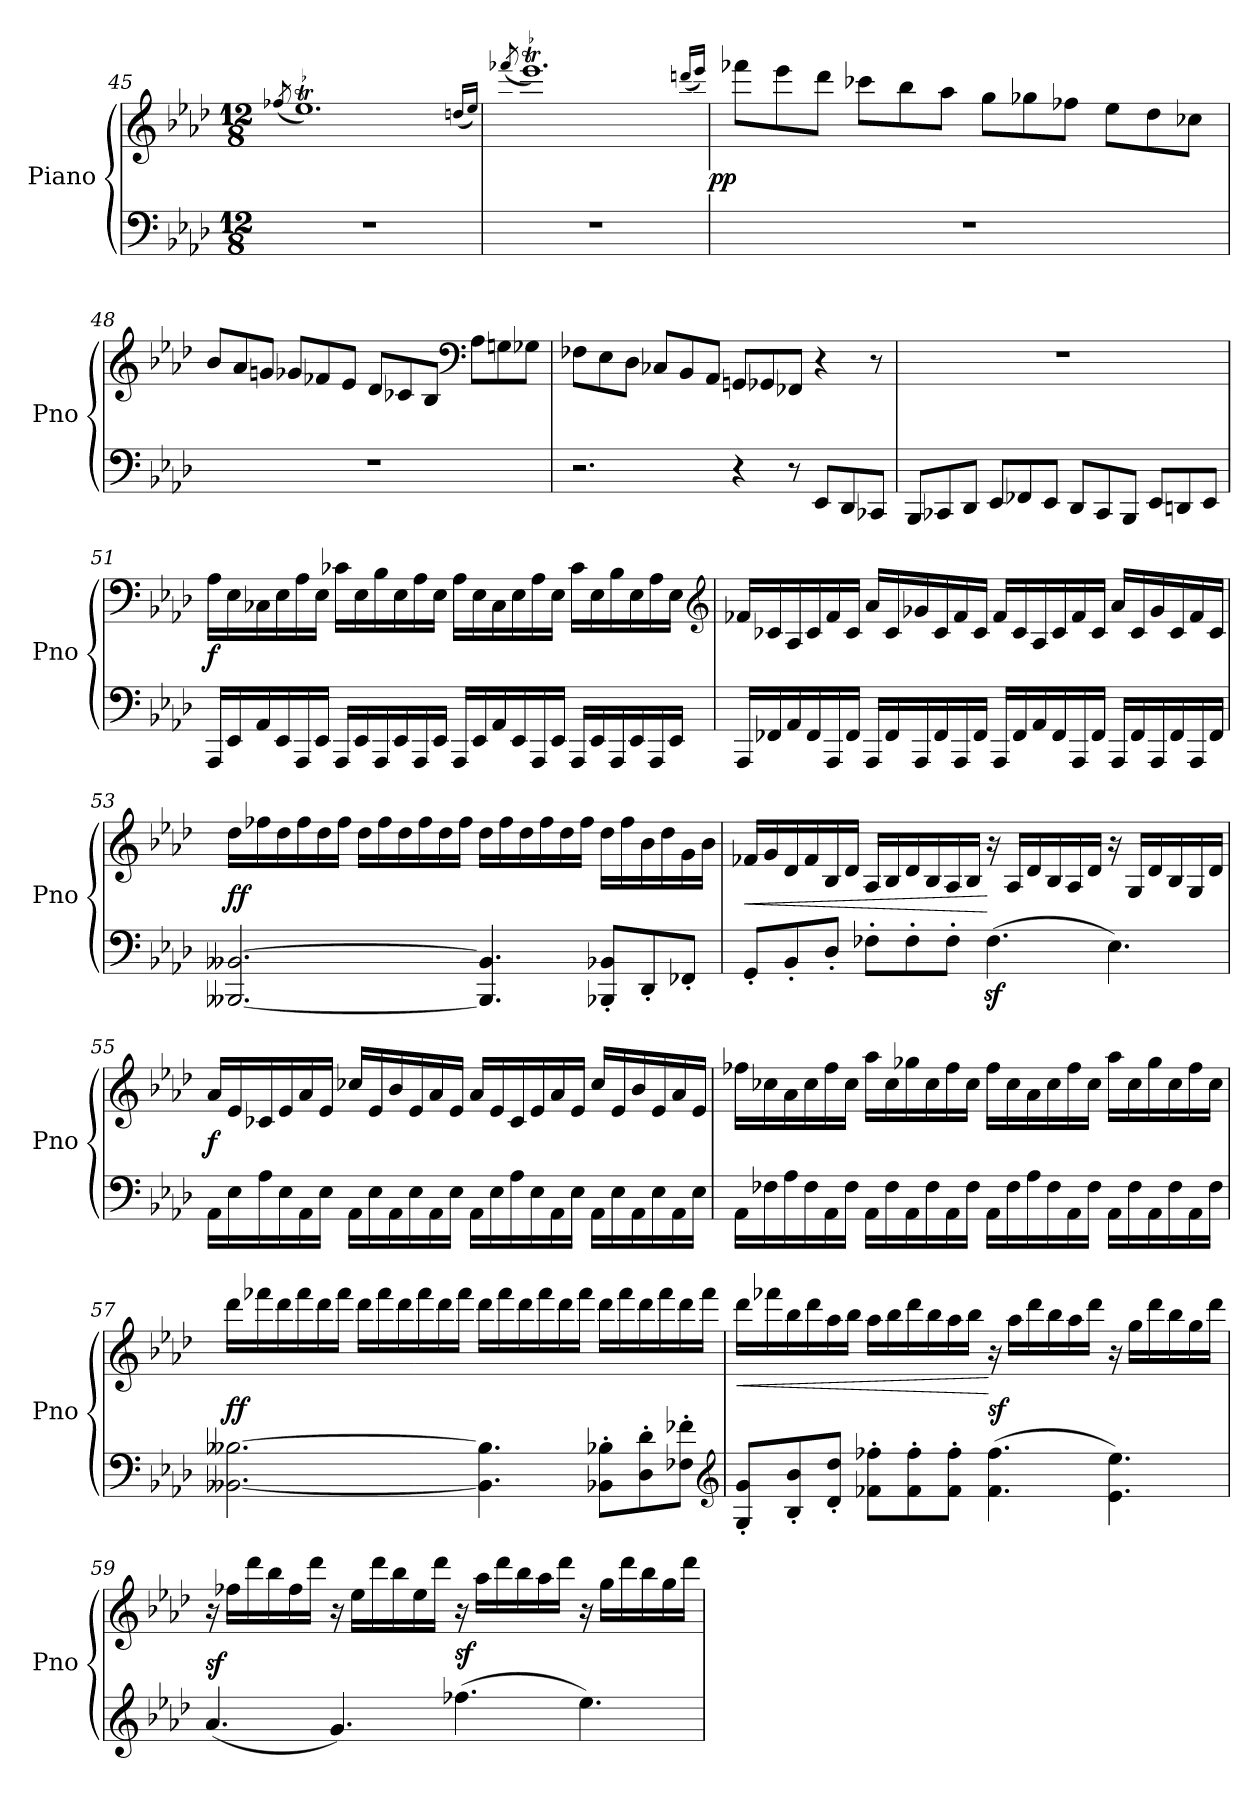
**kern	**kern	**dynam
*part1	*part1	*part1
*staff2	*staff1	*staff1/2
*I"Piano	*	*
*I'Pno	*	*
*clefF4	*clefG2	*
*k[b-e-a-d-]	*k[b-e-a-d-]	*
*f:	*f:	*
*M12/8	*M12/8	*
=45	=45	=45
.	(8qff-X	.
1.r	1.ee-t)	.
.	(16qddnLL	.
.	16qee-JJ)	.
=46	=46	=46
.	(8qfff-X	.
1.r	1.eee-t)	.
.	(16qdddnLL	.
.	16qeee-JJ)	.
=47	=47	=47
!	!	!LO:DY:rj
1.r	8fff-XL	pp
.	8eee-	.
.	8ddd-J	.
.	8ccc-XL	.
.	8bb-	.
.	8aa-J	.
.	8ggL	.
.	8gg-X	.
.	8ff-XJ	.
.	8ee-L	.
.	8dd-	.
.	8cc-XJ	.
=48	=48	=48
1.r	8b-L	.
.	8a-	.
.	8gnJ	.
.	8g-XL	.
.	8f-X	.
.	8e-J	.
.	8d-L	.
.	8c-X	.
.	8B-J	.
*	*clefF4	*
.	8A-L	.
.	8Gn	.
.	8G-XJ	.
=49	=49	=49
2.r	8F-XL	.
.	8E-	.
.	8D-J	.
.	8C-XL	.
.	8BB-	.
.	8AA-J	.
4r	8GGnL	.
.	8GG-X	.
8r	8FF-XJ	.
8EE-L	4r	.
8DD-	.	.
8CC-XJ	8r	.
=50	=50	=50
8BBB-L	1.r	.
8CC-X	.	.
8DD-J	.	.
8EE-L	.	.
8FF-X	.	.
8EE-J	.	.
8DD-L	.	.
8CC-	.	.
8BBB-J	.	.
8EE-L	.	.
8DDn	.	.
8EE-J	.	.
=51	=51	=51
16AAA-LL	16A-LL	f
16EE-	16E-	.
16AA-	16C-X	.
16EE-	16E-	.
16AAA-	16A-	.
16EE-JJ	16E-JJ	.
16AAA-LL	16c-XLL	.
16EE-	16E-	.
16AAA-	16B-	.
16EE-	16E-	.
16AAA-	16A-	.
16EE-JJ	16E-JJ	.
16AAA-LL	16A-LL	.
16EE-	16E-	.
16AA-	16C-	.
16EE-	16E-	.
16AAA-	16A-	.
16EE-JJ	16E-JJ	.
16AAA-LL	16c-LL	.
16EE-	16E-	.
16AAA-	16B-	.
16EE-	16E-	.
16AAA-	16A-	.
16EE-JJ	16E-JJ	.
*	*clefG2	*
=52	=52	=52
16AAA-LL	16f-XLL	.
16FF-X	16c-X	.
16AA-	16A-	.
16FF-	16c-	.
16AAA-	16f-	.
16FF-JJ	16c-JJ	.
16AAA-LL	16a-LL	.
16FF-	16c-	.
16AAA-	16g-X	.
16FF-	16c-	.
16AAA-	16f-	.
16FF-JJ	16c-JJ	.
16AAA-LL	16f-LL	.
16FF-	16c-	.
16AA-	16A-	.
16FF-	16c-	.
16AAA-	16f-	.
16FF-JJ	16c-JJ	.
16AAA-LL	16a-LL	.
16FF-	16c-	.
16AAA-	16g-	.
16FF-	16c-	.
16AAA-	16f-	.
16FF-JJ	16c-JJ	.
=53	=53	=53
[2.BBB--X [2.BB--X	16dd-LL	ff
.	16ff-X	.
.	16dd-	.
.	16ff-	.
.	16dd-	.
.	16ff-JJ	.
.	16dd-LL	.
.	16ff-	.
.	16dd-	.
.	16ff-	.
.	16dd-	.
.	16ff-JJ	.
4.BBB--] 4.BB--]	16dd-LL	.
.	16ff-	.
.	16dd-	.
.	16ff-	.
.	16dd-	.
.	16ff-JJ	.
8BBB-X' 8BB-X'L	16dd-LL	.
.	16ff-	.
8DD-'	16b-	.
.	16dd-	.
8FF-X'J	16g	.
.	16b-JJ	.
=54	=54	=54
!	!	!LO:HP:b
8GG'L	16f-XLL	<
.	16g	.
8BB-'	16d-	.
.	16f-	.
8D-'J	16B-	.
.	16d-JJ	.
8F-X'L	16A-LL	.
.	16B-	.
8F-'	16d-	.
.	16B-	.
8F-'J	16A-	.
.	16B-JJ	.
(4.F-z<	16r	[
.	16A-LL	.
.	16d-	.
.	16B-	.
.	16A-	.
.	16d-JJ	.
4.E-)	16r	.
.	16GLL	.
.	16d-	.
.	16B-	.
.	16G	.
.	16d-JJ	.
=55	=55	=55
16AA-LL	16a-LL	f
16E-	16e-	.
16A-	16c-X	.
16E-	16e-	.
16AA-	16a-	.
16E-JJ	16e-JJ	.
16AA-\LL	16cc-XLL	.
16E-\	16e-	.
16AA-\	16b-	.
16E-\	16e-	.
16AA-\	16a-	.
16E-\JJ	16e-JJ	.
16AA-LL	16a-LL	.
16E-	16e-	.
16A-	16c-	.
16E-	16e-	.
16AA-	16a-	.
16E-JJ	16e-JJ	.
16AA-\LL	16cc-LL	.
16E-\	16e-	.
16AA-\	16b-	.
16E-\	16e-	.
16AA-\	16a-	.
16E-\JJ	16e-JJ	.
=56	=56	=56
16AA-LL	16ff-XLL	.
16F-X	16cc-X	.
16A-	16a-	.
16F-	16cc-	.
16AA-	16ff-	.
16F-JJ	16cc-JJ	.
16AA-\LL	16aa-LL	.
16F-\	16cc-	.
16AA-\	16gg-X	.
16F-\	16cc-	.
16AA-\	16ff-	.
16F-\JJ	16cc-JJ	.
16AA-LL	16ff-LL	.
16F-	16cc-	.
16A-	16a-	.
16F-	16cc-	.
16AA-	16ff-	.
16F-JJ	16cc-JJ	.
16AA-\LL	16aa-LL	.
16F-\	16cc-	.
16AA-\	16gg-	.
16F-\	16cc-	.
16AA-\	16ff-	.
16F-\JJ	16cc-JJ	.
=57	=57	=57
[2.BB--X [2.B--X	16ddd-LL	ff
.	16fff-X	.
.	16ddd-	.
.	16fff-	.
.	16ddd-	.
.	16fff-JJ	.
.	16ddd-LL	.
.	16fff-	.
.	16ddd-	.
.	16fff-	.
.	16ddd-	.
.	16fff-JJ	.
4.BB--] 4.B--]	16ddd-LL	.
.	16fff-	.
.	16ddd-	.
.	16fff-	.
.	16ddd-	.
.	16fff-JJ	.
8BB-X' 8B-X'L	16ddd-LL	.
.	16fff-	.
8D-' 8d-'	16ddd-	.
.	16fff-	.
8F-X' 8f-X'J	16ddd-	.
.	16fff-JJ	.
*clefG2	*	*
=58	=58	=58
!	!	!LO:HP:b
8G' 8g'L	16ddd-LL	<
.	16fff-X	.
8B-' 8b-'	16bb-	.
.	16ddd-	.
8d-' 8dd-'J	16aa-	.
.	16bb-JJ	.
8f-X' 8ff-X'L	16aa-LL	.
.	16bb-	.
8f-' 8ff-'	16ddd-	.
.	16bb-	.
8f-' 8ff-'J	16aa-	.
.	16bb-JJ	.
(4.f- 4.ff-	16r	[ sf
.	16aa-LL	.
.	16ddd-	.
.	16bb-	.
.	16aa-	.
.	16ddd-JJ	.
4.e-\ 4.ee-\)	16r	.
.	16ggLL	.
.	16ddd-	.
.	16bb-	.
.	16gg	.
.	16ddd-JJ	.
=59	=59	=59
(4.a-	16r	sf
.	16ff-XLL	.
.	16ddd-	.
.	16bb-	.
.	16ff-	.
.	16ddd-JJ	.
4.g)	16r	.
.	16ee-LL	.
.	16ddd-	.
.	16bb-	.
.	16ee-	.
.	16ddd-JJ	.
(4.ff-X	16r	sf
.	16aa-LL	.
.	16ddd-	.
.	16bb-	.
.	16aa-	.
.	16ddd-JJ	.
4.ee-)	16r	.
.	16ggLL	.
.	16ddd-	.
.	16bb-	.
.	16gg	.
.	16ddd-JJ	.
=	=	=
*-	*-	*-
